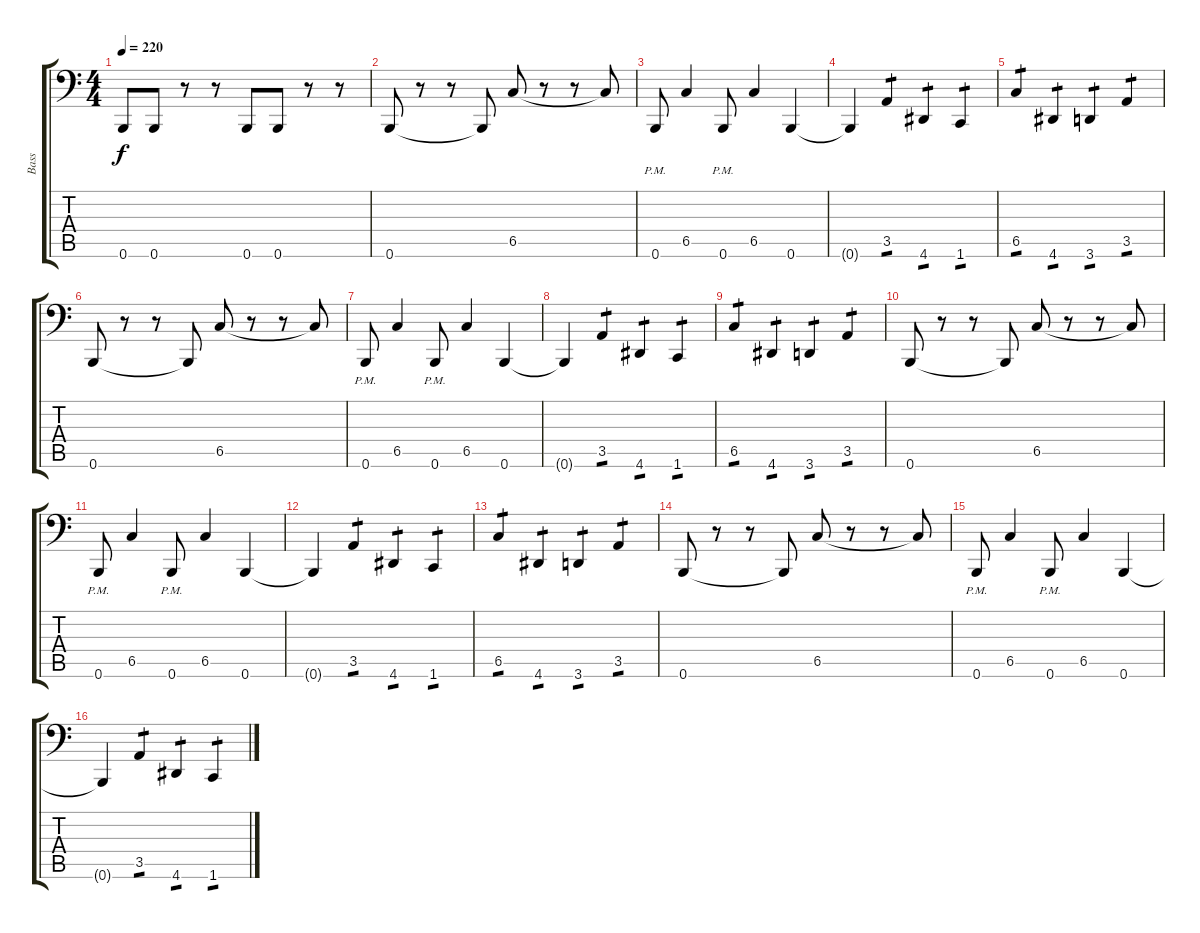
\track ("Bass" "Bass") {instrument electricbassfinger}
\staff {score tabs}
\tuning (Db3 Ab2 E2 B1 Gb1 B0) {hide}
\ts (4 4)
\tempo 220
\clef f4
\ks c
0.6.8{dy f} 0.6.8 r.8 r.8 0.6.8 0.6.8 r.8 r.8 |
0.6.8 r.8 r.8 0.6{t}.8 6.5.8 r.8 r.8 6.5{t}.8 |
0.6{pm}.8 6.5.4 0.6{pm}.8 6.5.4 0.6.4 |
0.6{t}.4 3.5.4{tp 1} 4.6.4{tp 1} 1.6.4{tp 1} |
6.5.4{tp 1} 4.6.4{tp 1} 3.6.4{tp 1} 3.5.4{tp 1} |
0.6.8 r.8 r.8 0.6{t}.8 6.5.8 r.8 r.8 6.5{t}.8 |
0.6{pm}.8 6.5.4 0.6{pm}.8 6.5.4 0.6.4 |
0.6{t}.4 3.5.4{tp 1} 4.6.4{tp 1} 1.6.4{tp 1} |
6.5.4{tp 1} 4.6.4{tp 1} 3.6.4{tp 1} 3.5.4{tp 1} |
0.6.8 r.8 r.8 0.6{t}.8 6.5.8 r.8 r.8 6.5{t}.8 |
0.6{pm}.8 6.5.4 0.6{pm}.8 6.5.4 0.6.4 |
0.6{t}.4 3.5.4{tp 1} 4.6.4{tp 1} 1.6.4{tp 1} |
6.5.4{tp 1} 4.6.4{tp 1} 3.6.4{tp 1} 3.5.4{tp 1} |
0.6.8 r.8 r.8 0.6{t}.8 6.5.8 r.8 r.8 6.5{t}.8 |
0.6{pm}.8 6.5.4 0.6{pm}.8 6.5.4 0.6.4 |
0.6{t}.4 3.5.4{tp 1} 4.6.4{tp 1} 1.6.4{tp 1}
